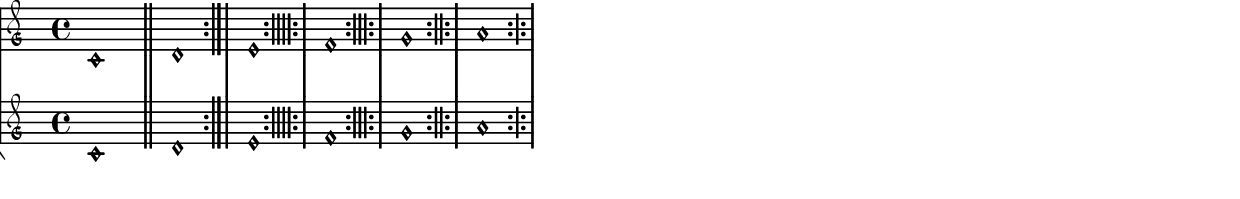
%% Generated by lilypond-book
%% Options: [exampleindent=10.16\mm,indent=0\mm,line-width=160\mm]
\include "lilypond-book-preamble.ly"


% ****************************************************************
% Start cut-&-pastable-section
% ****************************************************************

#(ly:set-option 'eps-box-padding 3.000000)



\paper {
  indent = 0\mm
  line-width = 160\mm
  % offset the left padding, also add 1mm as lilypond creates cropped
  % images with a little space on the right
  line-width = #(- line-width (* mm  3.000000) (* mm 1))
}

\layout {
  
}




% ****************************************************************
% ly snippet:
% ****************************************************************
\sourcefilename "/lilypond-2.23.82/input/regression/repeat-petrucci-with-measure-bar-lines.ly"
\sourcefileline 0
\version "2.23.10"

#(ly:set-option 'warning-as-error #t)

\header {
  texidoc = "This test demonstrates an ancient repeat sign in the
Petrucci style, but with measure bar lines enabled.  A single bar line
should follow each repeat sign."
}

\layout {
  \context {
    \PetrucciStaff
    measureBarType = "|"
  }
}

music = \fixed c' {
  c1 |
  \repeat volta 5 d1
  \repeat volta 4 e1
  \repeat volta 3 f1
  \repeat volta 2 g1
  \repeat volta 1 a1
}

\new StaffGroup <<
  \new PetrucciStaff \music
  \new PetrucciStaff \music
>>



% ****************************************************************
% end ly snippet
% ****************************************************************
